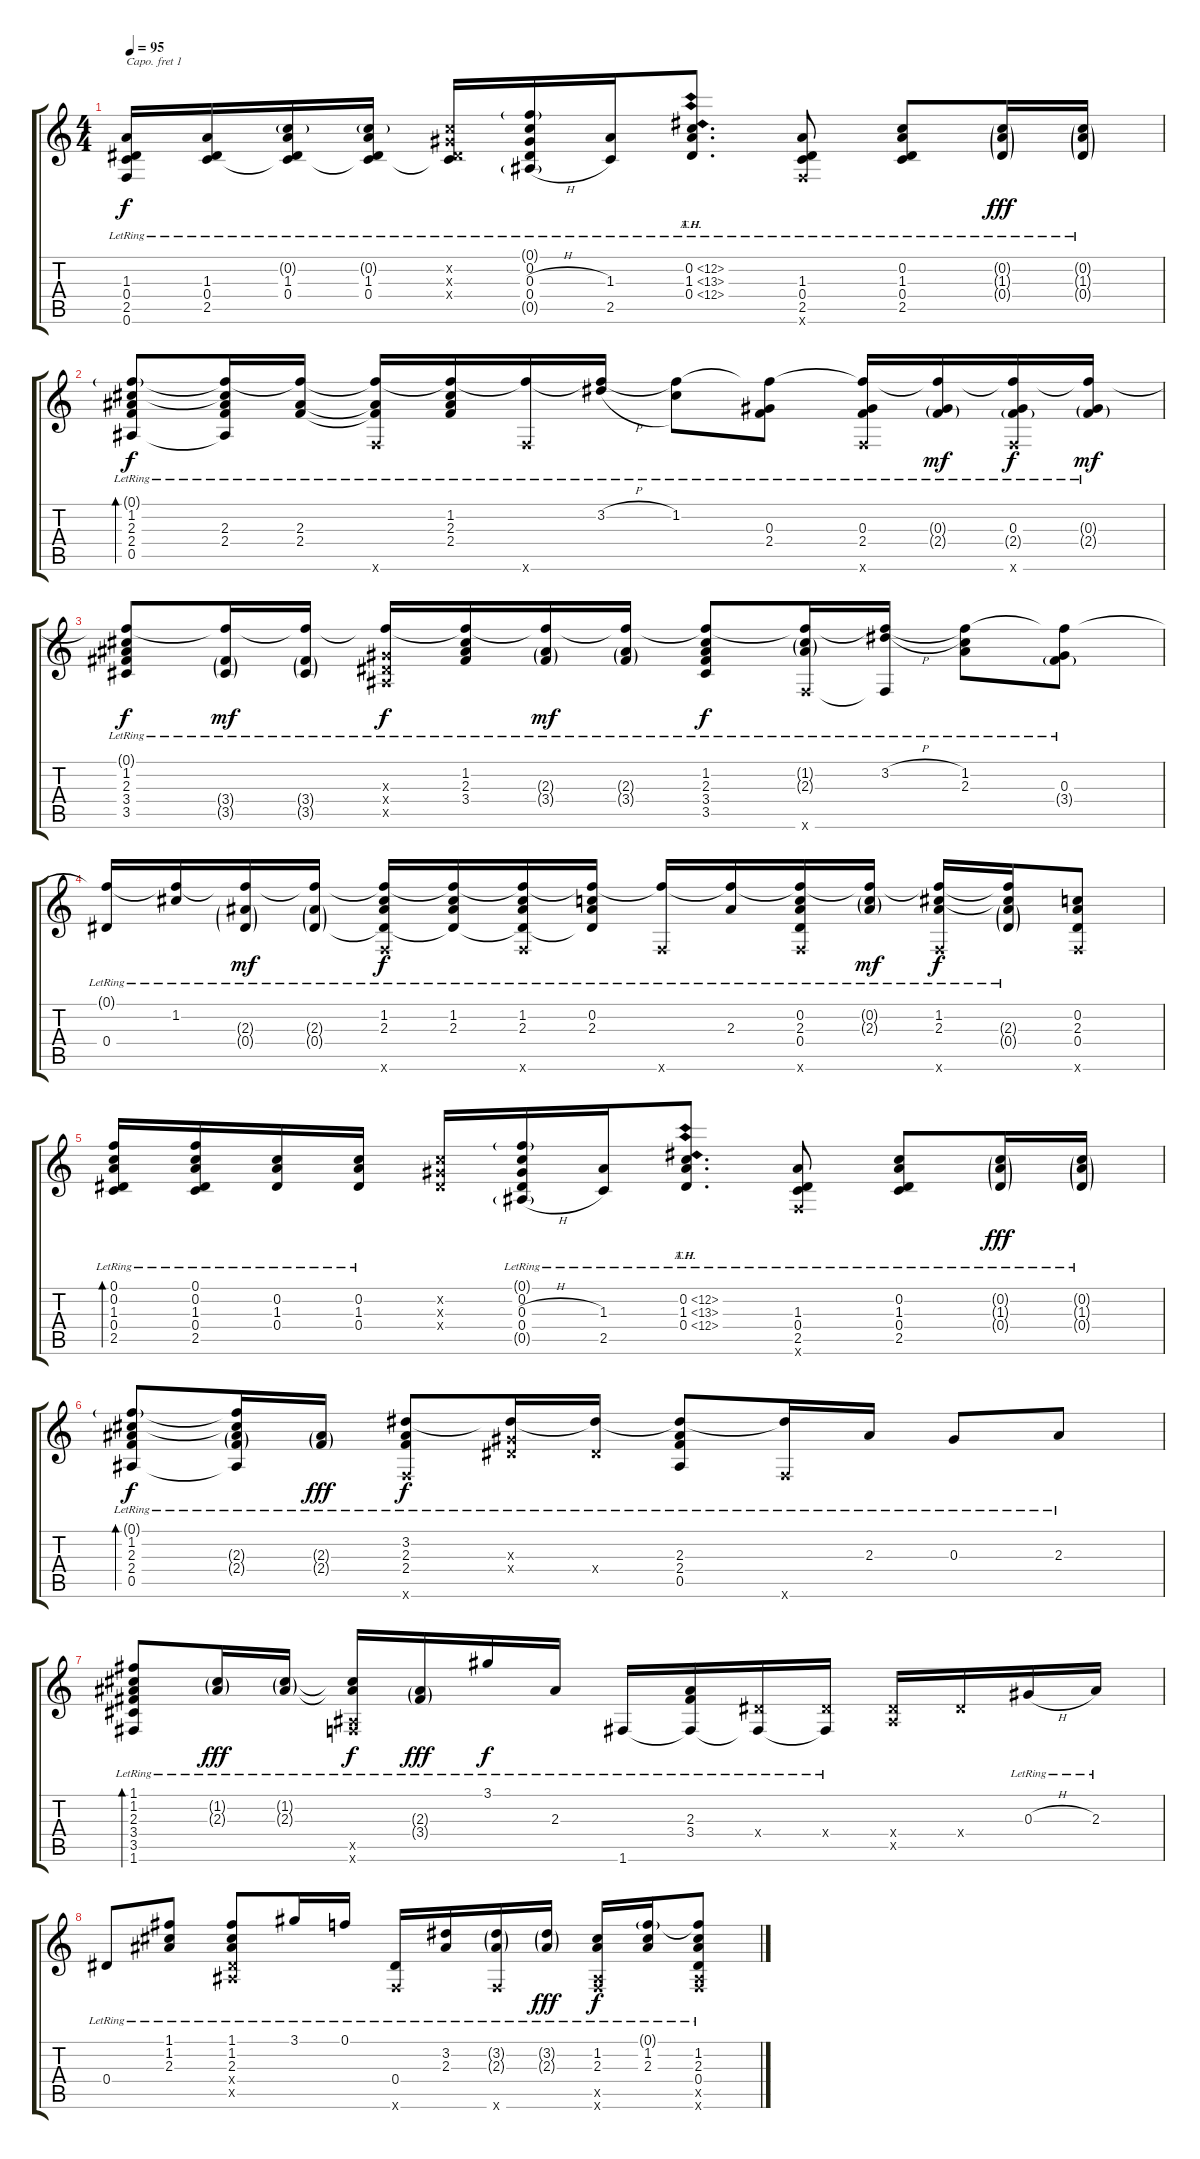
\track "" {instrument acousticguitarsteel}
\staff {score tabs}
\capo 1
\tuning (E4 B3 G3 D3 A2 E2) {hide}
\ts (4 4)
\tempo 95
\clef g2
\ks c
(1.3{lr} 0.4{lr} 2.5{lr} 0.6{lr}).16{dy f} (1.3{lr} 0.4{lr} 2.5{lr}).16 (0.2{g lr} 1.3{lr} 0.4{lr} 2.5{lr t}).16 (0.2{g lr} 1.3{lr} 0.4{lr} 2.5{lr t}).16 (0.2{x} 0.3{x} 0.4{x} 2.5{lr t}).16 (0.1{g lr} 0.2{lr} 0.3{h lr} 0.4{lr} 0.5{h g lr}).16 (1.3{lr} 2.5{lr}).16 (0.2{th 12 lr} 1.3{ah 12 lr} 0.4{th 12 lr}).8{d} (1.3{lr} 0.4{lr} 2.5{lr} 0.6{x}).8 (0.2{lr} 1.3{lr} 0.4{lr} 2.5{lr}).8 (0.2{g lr} 1.3{g lr} 0.4{g lr}).16{dy fff} (0.2{g lr} 1.3{g lr} 0.4{g lr}).16 |
(0.1{g lr} 1.2{lr} 2.3{lr} 2.4{lr} 0.5{lr}).8{bd 120 dy f} (0.1{lr t} 1.2{lr t} 2.3 2.4 0.5{lr t}).16 (0.1{lr t} 2.3{lr} 2.4{lr}).16 (0.1{lr t} 2.3{lr t} 2.4{lr t} 0.6{x}).16 (0.1{lr t} 1.2{lr} 2.3{lr} 2.4{lr}).16 (0.1{lr t} 0.6{x}).16 (0.1{lr t} 3.2{h lr}).16 (0.1{lr t} 1.2{lr}).8 (0.1{lr t} 0.3{lr} 2.4{lr}).8 (0.1{lr t} 0.3{lr} 2.4{lr} 0.6{x}).16 (0.1{lr t} 0.3{g lr} 2.4{g lr}).16{dy mf} (0.1{lr t} 0.3{lr} 2.4{g lr} 0.6{x}).16{dy f} (0.1{lr t} 0.3{g lr} 2.4{g lr}).16{dy mf} |
(0.1{lr t} 1.2{lr} 2.3{lr} 3.4{lr} 3.5{lr}).8{dy f} (0.1{lr t} 3.4{g lr} 3.5{g lr}).16{dy mf} (0.1{lr t} 3.4{g lr} 3.5{g lr}).16 (0.1{lr t} 0.3{x} 0.4{x} 0.5{x}).16{dy f} (0.1{lr t} 1.2{lr} 2.3{lr} 3.4{lr}).16 (0.1{lr t} 2.3{g lr} 3.4{g lr}).16{dy mf} (0.1{lr t} 2.3{g lr} 3.4{g lr}).16 (0.1{lr t} 1.2{lr} 2.3{lr} 3.4{lr} 3.5{lr}).8{dy f} (0.1{lr t} 1.2{g lr} 2.3{g lr} 0.6{x}).16 (0.1{lr t} 3.2{h lr} 0.6{t}).16 (0.1{lr t} 1.2{lr} 2.3{lr}).8 (0.1{lr t} 0.3{lr} 3.4{g}).8 |
(0.1{lr t} 0.4{lr}).16 (0.1{lr t} 1.2{lr}).16 (0.1{lr t} 2.3{g lr} 0.4{g}).16{dy mf} (0.1{lr t} 2.3{g} 0.4{g}).16 (0.1{lr t} 1.2{lr} 2.3{lr} 0.4{t} 0.6{x}).16{dy f} (0.1{lr t} 1.2{lr} 2.3{lr} 0.4{t}).16 (0.1{lr t} 1.2{lr} 2.3{lr} 0.4{t} 0.6{x}).16 (0.1{lr t} 0.2{lr} 2.3 0.4{t}).16 (0.1{lr t} 0.6{x}).16 (0.1{lr t} 2.3{lr}).16 (0.1{lr t} 0.2 2.3{lr} 0.4{lr} 0.6{x}).16 (0.1{lr t} 0.2{g lr} 2.3{g}).16{dy mf} (0.1{lr t} 1.2 2.3 0.6{x}).16{dy f} (0.1{lr t} 1.2{t} 2.3{g} 0.4{g}).16 (0.2 2.3 0.4 0.6{x}).8 |
(0.1 0.2 1.3 0.4{lr} 2.5{lr}).16{bd 120} (0.1{lr} 0.2{lr} 1.3{lr} 0.4{lr} 2.5{lr}).16 (0.2{lr} 1.3{lr} 0.4).16 (0.2{lr} 1.3{lr} 0.4).16 (0.2{x} 0.3{x} 0.4{x}).16 (0.1{g lr} 0.2{lr} 0.3{h lr} 0.4{lr} 0.5{h g lr}).16 (1.3{lr} 2.5{lr}).16 (0.2{th 12 lr} 1.3{ah 12 lr} 0.4{th 12 lr}).8{d} (1.3{lr} 0.4{lr} 2.5{lr} 0.6{x}).8 (0.2{lr} 1.3{lr} 0.4{lr} 2.5{lr}).8 (0.2{g lr} 1.3{g lr} 0.4{g lr}).16{dy fff} (0.2{g lr} 1.3{g lr} 0.4{g lr}).16 |
(0.1{g lr} 1.2{lr} 2.3{lr} 2.4{lr} 0.5{lr}).8{bd 120 dy f} (0.1{lr t} 1.2{lr t} 2.3{g} 2.4{g} 0.5{lr t}).16 (2.3{g lr} 2.4{g lr}).16{dy fff} (3.2{lr} 2.3 2.4 0.6{x}).8{dy f} (3.2{lr t} 0.3{x} 0.4{x}).16 (3.2{lr t} 0.4{x}).16 (3.2{lr t} 2.3{lr} 2.4{lr} 0.5{lr}).8 (3.2{lr t} 0.6{x}).16 2.3{lr}.16 0.3{lr}.8 2.3{lr}.8 |
(1.1{lr} 1.2{lr} 2.3{lr} 3.4{lr} 3.5{lr} 1.6{lr}).8{bd 30} (1.2{g lr} 2.3{g lr}).16{dy fff} (1.2{g lr} 2.3{g lr}).16 (1.2{lr t} 2.3{lr t} 0.5{x} 0.6{x}).16{dy f} (2.3{g lr} 3.4{g lr}).16{dy fff} 3.1{lr}.16{dy f} 2.3{lr}.16 1.6{lr}.16 (2.3{lr} 3.4{lr} 1.6{lr t}).16 (0.4{x} 1.6{lr t}).16 (0.4{x} 1.6{lr t}).16 (0.4{x} 0.5{x}).16 0.4{x}.16 0.3{h lr}.16 2.3{lr}.16 |
0.4{lr}.8 (1.1{lr} 1.2{lr} 2.3{lr}).8 (1.1{lr} 1.2{lr} 2.3{lr} 0.4{x} 0.5{x}).8 3.1{lr}.16 0.1{lr}.16 (0.4{lr} 0.6{x}).16 (3.2{lr} 2.3{lr}).16 (3.2{g lr} 2.3{g lr} 0.6{x}).16 (3.2{g lr} 2.3{g lr}).16{dy fff} (1.2{lr} 2.3{lr} 0.5{x} 0.6{x}).16{dy f} (0.1{g lr} 1.2{lr} 2.3{lr}).16 (0.1{lr t} 1.2 2.3 0.4 0.5{x} 0.6{x}).8
